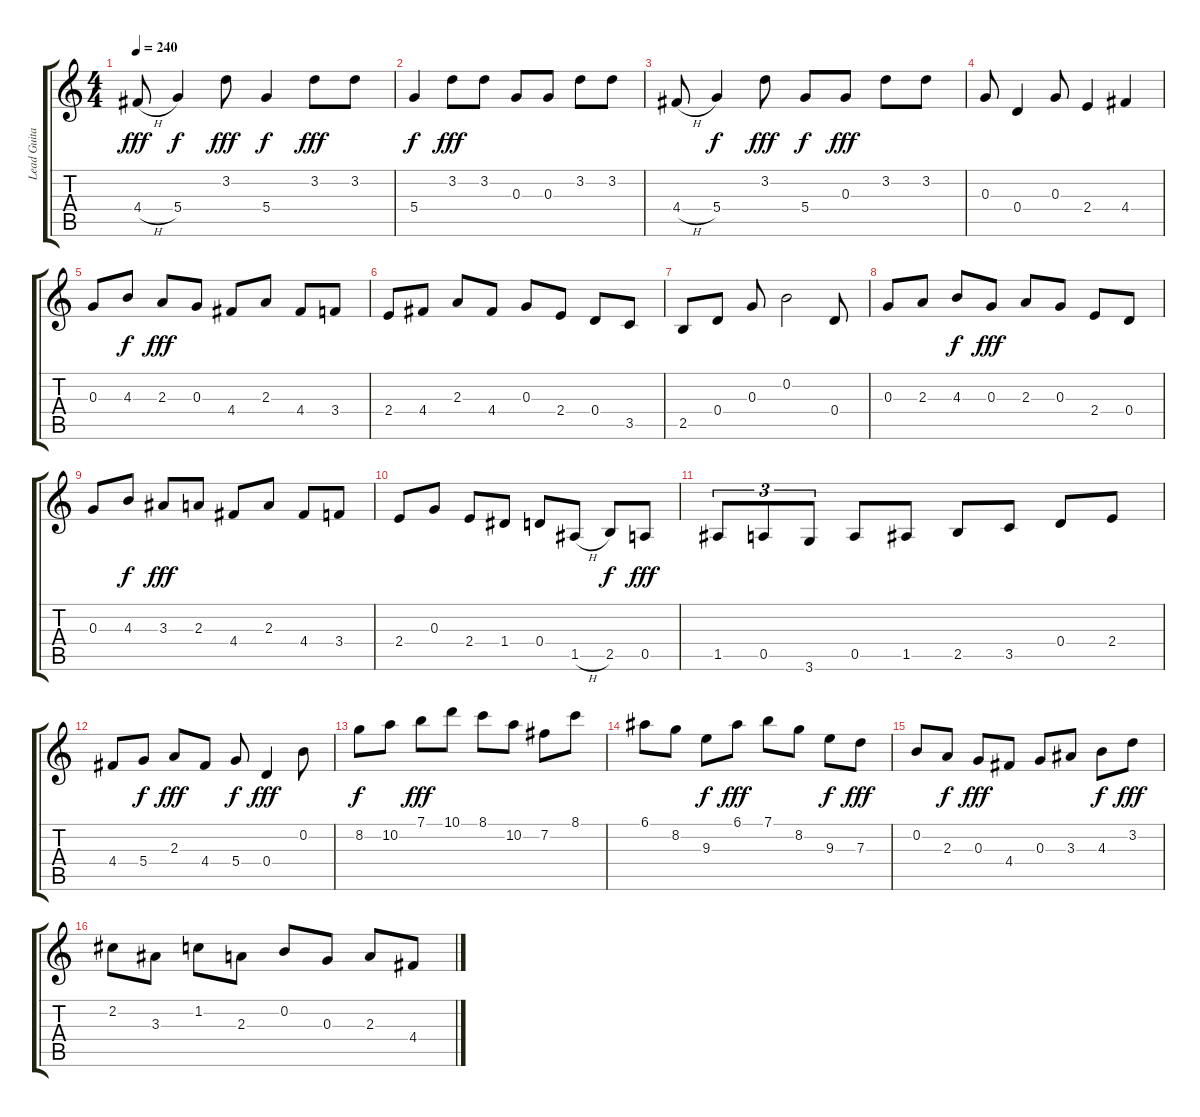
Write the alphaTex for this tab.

\track ("Lead Guitar" "Lead Guita") {instrument acousticguitarsteel}
\staff {score tabs}
\tuning (E4 B3 G3 D3 A2 E2) {hide}
\ts (4 4)
\tempo 240
\clef g2
\ks c
4.4{h}.8{dy fff instrument acousticguitarsteel} 5.4.4{dy f} 3.2.8{dy fff} 5.4.4{dy f} 3.2.8{dy fff} 3.2.8 |
5.4.4{dy f} 3.2.8{dy fff} 3.2.8 0.3.8 0.3.8 3.2.8 3.2.8 |
4.4{h}.8 5.4.4{dy f} 3.2.8{dy fff} 5.4.8{dy f} 0.3.8{dy fff} 3.2.8 3.2.8 |
0.3.8 0.4.4 0.3.8 2.4.4 4.4.4 |
0.3.8 4.3.8{dy f} 2.3.8{dy fff} 0.3.8 4.4.8 2.3.8 4.4.8 3.4.8 |
2.4.8 4.4.8 2.3.8 4.4.8 0.3.8 2.4.8 0.4.8 3.5.8 |
2.5.8 0.4.8 0.3.8 0.2.2 0.4.8 |
0.3.8 2.3.8 4.3.8{dy f} 0.3.8{dy fff} 2.3.8 0.3.8 2.4.8 0.4.8 |
0.3.8 4.3.8{dy f} 3.3.8{dy fff} 2.3.8 4.4.8 2.3.8 4.4.8 3.4.8 |
2.4.8 0.3.8 2.4.8 1.4.8 0.4.8 1.5{h}.8 2.5.8{dy f} 0.5.8{dy fff} |
1.5.8{tu (3 2)} 0.5.8{tu (3 2)} 3.6.8{tu (3 2)} 0.5.8 1.5.8 2.5.8 3.5.8 0.4.8 2.4.8 |
4.4.8 5.4.8{dy f} 2.3.8{dy fff} 4.4.8 5.4.8{dy f} 0.4.4{dy fff} 0.2.8 |
8.2.8{dy f} 10.2.8 7.1.8{dy fff} 10.1.8 8.1.8 10.2.8 7.2.8 8.1.8 |
6.1.8 8.2.8 9.3.8{dy f} 6.1.8{dy fff} 7.1.8 8.2.8 9.3.8{dy f} 7.3.8{dy fff} |
0.2.8 2.3.8{dy f} 0.3.8{dy fff} 4.4.8 0.3.8 3.3.8 4.3.8{dy f} 3.2.8{dy fff} |
2.2.8 3.3.8 1.2.8 2.3.8 0.2.8 0.3.8 2.3.8 4.4.8
